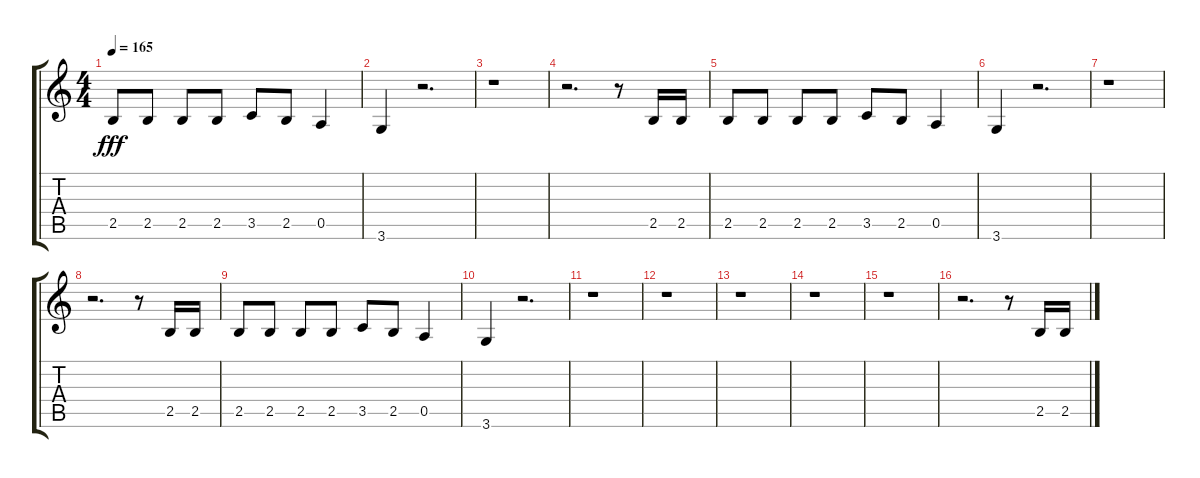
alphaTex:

\track "" {instrument electricguitarclean}
\staff {score tabs}
\tuning (E4 B3 G3 D3 A2 E2) {hide}
\ts (4 4)
\tempo 165
\clef g2
\ks c
2.5.8{dy fff} 2.5.8 2.5.8 2.5.8 3.5.8 2.5.8 0.5.4 |
3.6.4 r.2{d} |
r.1 |
r.2{d} r.8 2.5.16 2.5.16 |
2.5.8 2.5.8 2.5.8 2.5.8 3.5.8 2.5.8 0.5.4 |
3.6.4 r.2{d} |
r.1 |
r.2{d} r.8 2.5.16 2.5.16 |
2.5.8 2.5.8 2.5.8 2.5.8 3.5.8 2.5.8 0.5.4 |
3.6.4 r.2{d} |
r.1 |
r.1 |
r.1 |
r.1 |
r.1 |
r.2{d} r.8 2.5.16 2.5.16
